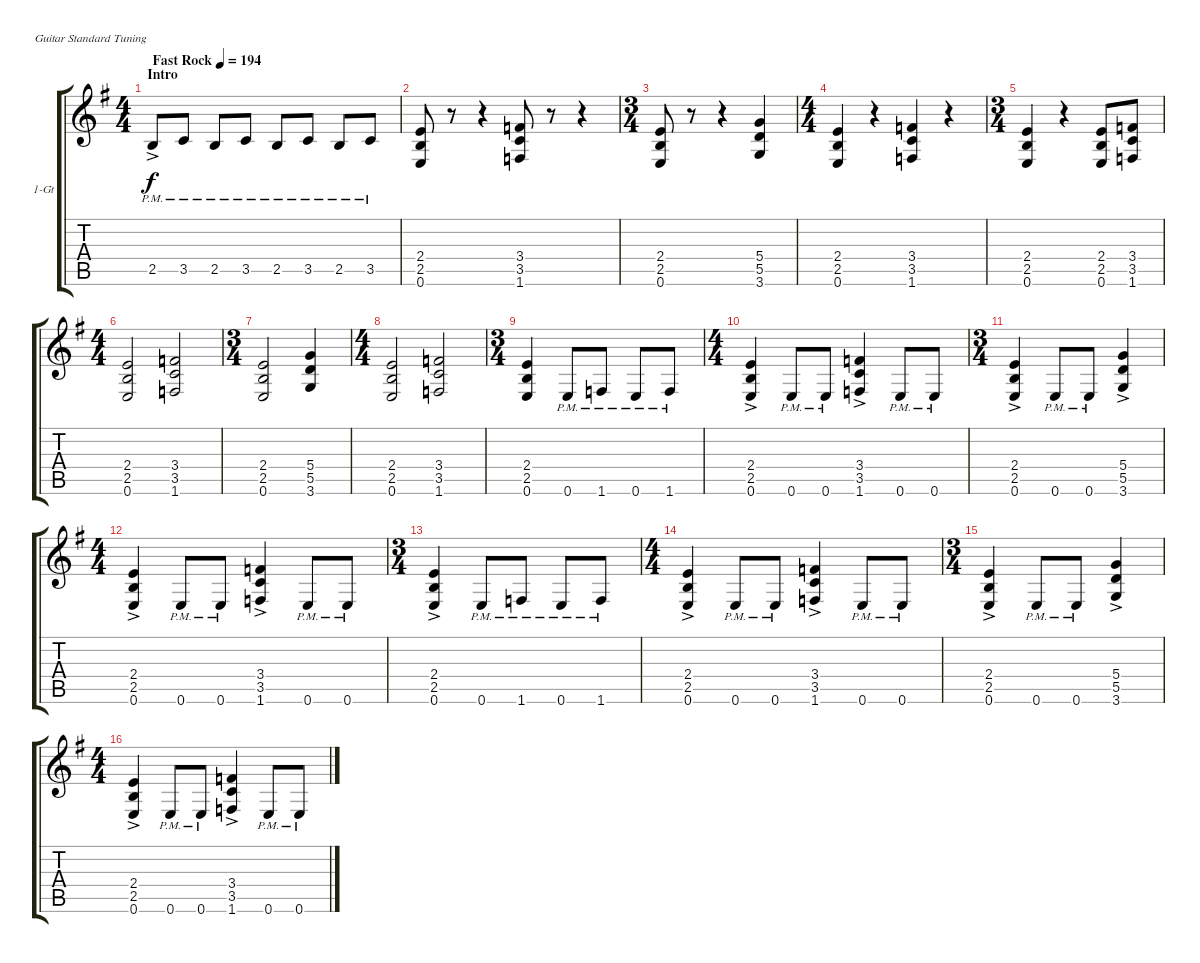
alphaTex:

\bracketExtendMode groupsimilarinstruments
\firstSystemTrackNameOrientation horizontal
\otherSystemsTrackNameOrientation horizontal
\track ("1-Gt" "1-Gt") {instrument distortionguitar}
\staff {score tabs}
\tuning (E4 B3 G3 D3 A2 E2)
\ts (4 4)
\section ("" "Intro")
\tempo (194 "Fast Rock")
\clef g2
\scale
1.08575
\ks g
2.5{ac pm}.8{dy f instrument distortionguitar} 3.5{pm}.8 2.5{pm}.8 3.5{pm}.8 2.5{pm}.8 3.5{pm}.8 2.5{pm}.8 3.5{pm}.8 |
\scale
0.91425 (2.4 2.5 0.6).8 r.8 r.4 (3.4 3.5 1.6).8 r.8 r.4 |
\ts (3 4)
\scale
1.08575 (2.4 2.5 0.6).8 r.8 r.4 (5.4 5.5 3.6).4 |
\ts (4 4)
\scale
0.91425 (2.4 2.5 0.6).4 r.4 (3.4 3.5 1.6).4 r.4 |
\ts (3 4)
\scale
1.08575 (2.4 2.5 0.6).4 r.4 (2.4 2.5 0.6).8 (3.4 3.5 1.6).8 |
\ts (4 4)
\scale
0.91425 (2.4 2.5 0.6).2 (3.4 3.5 1.6).2 |
\ts (3 4)
\scale
1.08575 (2.4 2.5 0.6).2 (5.4 5.5 3.6).4 |
\ts (4 4)
\scale
0.91425 (2.4 2.5 0.6).2 (3.4 3.5 1.6).2 |
\ts (3 4)
\scale
1.08575 (2.4 2.5 0.6).4 0.6{pm}.8 1.6{pm}.8 0.6{pm}.8 1.6{pm}.8 |
\ts (4 4)
\scale
0.91425 (2.4{ac} 2.5{ac} 0.6{ac}).4 0.6{pm}.8 0.6{pm}.8 (3.4{ac} 3.5{ac} 1.6{ac}).4 0.6{pm}.8 0.6{pm}.8 |
\ts (3 4)
\scale
1.08575 (2.4{ac} 2.5{ac} 0.6{ac}).4 0.6{pm}.8 0.6{pm}.8 (5.4{ac} 5.5{ac} 3.6{ac}).4 |
\ts (4 4)
\scale
0.91425 (2.4{ac} 2.5{ac} 0.6{ac}).4 0.6{pm}.8 0.6{pm}.8 (3.4{ac} 3.5{ac} 1.6{ac}).4 0.6{pm}.8 0.6{pm}.8 |
\ts (3 4)
\scale
1.08575 (2.4{ac} 2.5{ac} 0.6{ac}).4 0.6{pm}.8 1.6{pm}.8 0.6{pm}.8 1.6{pm}.8 |
\ts (4 4)
\scale
0.91425 (2.4{ac} 2.5{ac} 0.6{ac}).4 0.6{pm}.8 0.6{pm}.8 (3.4{ac} 3.5{ac} 1.6{ac}).4 0.6{pm}.8 0.6{pm}.8 |
\ts (3 4)
\scale
1.08575 (2.4{ac} 2.5{ac} 0.6{ac}).4 0.6{pm}.8 0.6{pm}.8 (5.4{ac} 5.5{ac} 3.6{ac}).4 |
\ts (4 4)
\scale
0.91425 (2.4{ac} 2.5{ac} 0.6{ac}).4 0.6{pm}.8 0.6{pm}.8 (3.4{ac} 3.5{ac} 1.6{ac}).4 0.6{pm}.8 0.6{pm}.8
